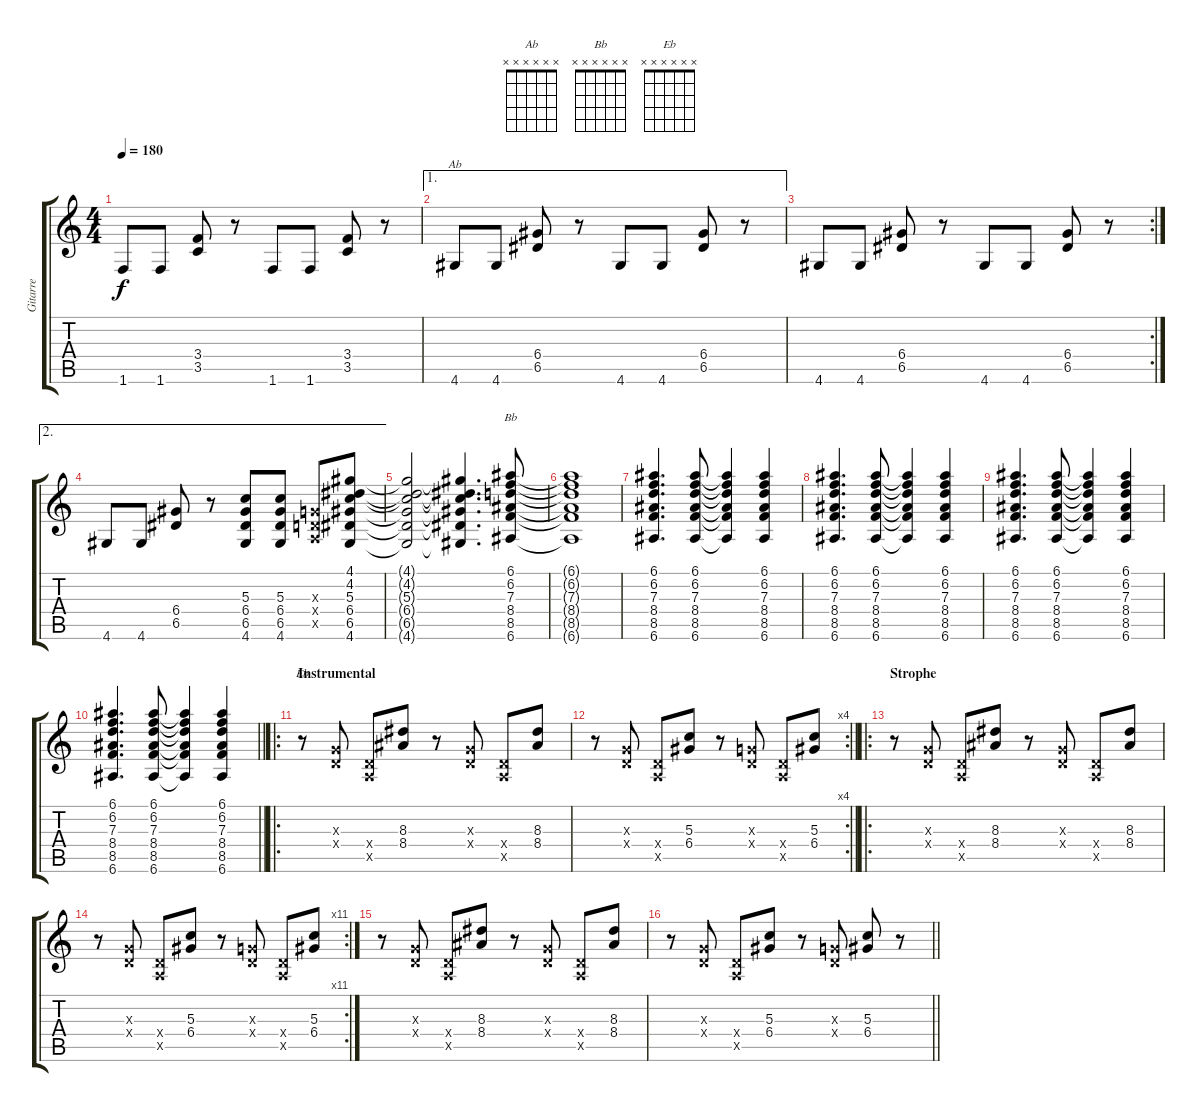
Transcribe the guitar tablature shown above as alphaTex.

\track ("Gitarre" "Gitarre") {instrument overdrivenguitar}
\staff {score tabs}
\tuning (E4 B3 G3 D3 A2 E2) {hide}
\chord ("Ab" x x x x x x)
\chord ("Bb" x x x x x x)
\chord ("Eb" x x x x x x)
\ts (4 4)
\tempo 180
\clef g2
\ks c
1.6.8{dy f} 1.6.8 (3.4 3.5).8 r.8 1.6.8 1.6.8 (3.4 3.5).8 r.8 |
\ae 1
4.6.8{ch "Ab"} 4.6.8 (6.4 6.5).8 r.8 4.6.8 4.6.8 (6.4 6.5).8 r.8 |
\rc 2
4.6.8 4.6.8 (6.4 6.5).8 r.8 4.6.8 4.6.8 (6.4 6.5).8 r.8 |
\ae 2
4.6.8 4.6.8 (6.4 6.5).8 r.8 (5.3 6.4 6.5 4.6).8 (5.3 6.4 6.5 4.6).8 (0.3{x} 0.4{x} 0.5{x}).8 (4.1 4.2 5.3 6.4 6.5 4.6).8 |
(4.1{t} 4.2{t} 5.3{t} 6.4{t} 6.5{t} 4.6{t}).2 (4.1{t} 4.2{t} 5.3{t} 6.4{t} 6.5{t} 4.6{t}).4{d} (6.1 6.2 7.3 8.4 8.5 6.6).8{ch "Bb"} |
(6.1{t} 6.2{t} 7.3{t} 8.4{t} 8.5{t} 6.6{t}).1 |
(6.1 6.2 7.3 8.4 8.5 6.6).4{d} (6.1 6.2 7.3 8.4 8.5 6.6).8 (6.1{t} 6.2{t} 7.3{t} 8.4{t} 8.5{t} 6.6{t}).4 (6.1 6.2 7.3 8.4 8.5 6.6).4 |
(6.1 6.2 7.3 8.4 8.5 6.6).4{d} (6.1 6.2 7.3 8.4 8.5 6.6).8 (6.1{t} 6.2{t} 7.3{t} 8.4{t} 8.5{t} 6.6{t}).4 (6.1 6.2 7.3 8.4 8.5 6.6).4 |
(6.1 6.2 7.3 8.4 8.5 6.6).4{d} (6.1 6.2 7.3 8.4 8.5 6.6).8 (6.1{t} 6.2{t} 7.3{t} 8.4{t} 8.5{t} 6.6{t}).4 (6.1 6.2 7.3 8.4 8.5 6.6).4 |
\barLineRight lightlight
(6.1 6.2 7.3 8.4 8.5 6.6).4{d} (6.1 6.2 7.3 8.4 8.5 6.6).8 (6.1{t} 6.2{t} 7.3{t} 8.4{t} 8.5{t} 6.6{t}).4 (6.1 6.2 7.3 8.4 8.5 6.6).4 |
\ro
\section ("" "Instrumental")
r.8{ch "Eb"} (0.3{x} 0.4{x}).8 (0.4{x} 0.5{x}).8 (8.3 8.4).8 r.8 (0.3{x} 0.4{x}).8 (0.4{x} 0.5{x}).8 (8.3 8.4).8 |
\rc 4
\barLineRight lightlight
r.8 (0.3{x} 0.4{x}).8 (0.4{x} 0.5{x}).8 (5.3 6.4).8 r.8 (0.3{x} 0.4{x}).8 (0.4{x} 0.5{x}).8 (5.3 6.4).8 |
\ro
\section ("" "Strophe")
r.8 (0.3{x} 0.4{x}).8 (0.4{x} 0.5{x}).8 (8.3 8.4).8 r.8 (0.3{x} 0.4{x}).8 (0.4{x} 0.5{x}).8 (8.3 8.4).8 |
\rc 11
r.8 (0.3{x} 0.4{x}).8 (0.4{x} 0.5{x}).8 (5.3 6.4).8 r.8 (0.3{x} 0.4{x}).8 (0.4{x} 0.5{x}).8 (5.3 6.4).8 |
r.8 (0.3{x} 0.4{x}).8 (0.4{x} 0.5{x}).8 (8.3 8.4).8 r.8 (0.3{x} 0.4{x}).8 (0.4{x} 0.5{x}).8 (8.3 8.4).8 |
\barLineRight lightlight
r.8 (0.3{x} 0.4{x}).8 (0.4{x} 0.5{x}).8 (5.3 6.4).8 r.8 (0.3{x} 0.4{x}).8 (5.3 6.4).8 r.8
